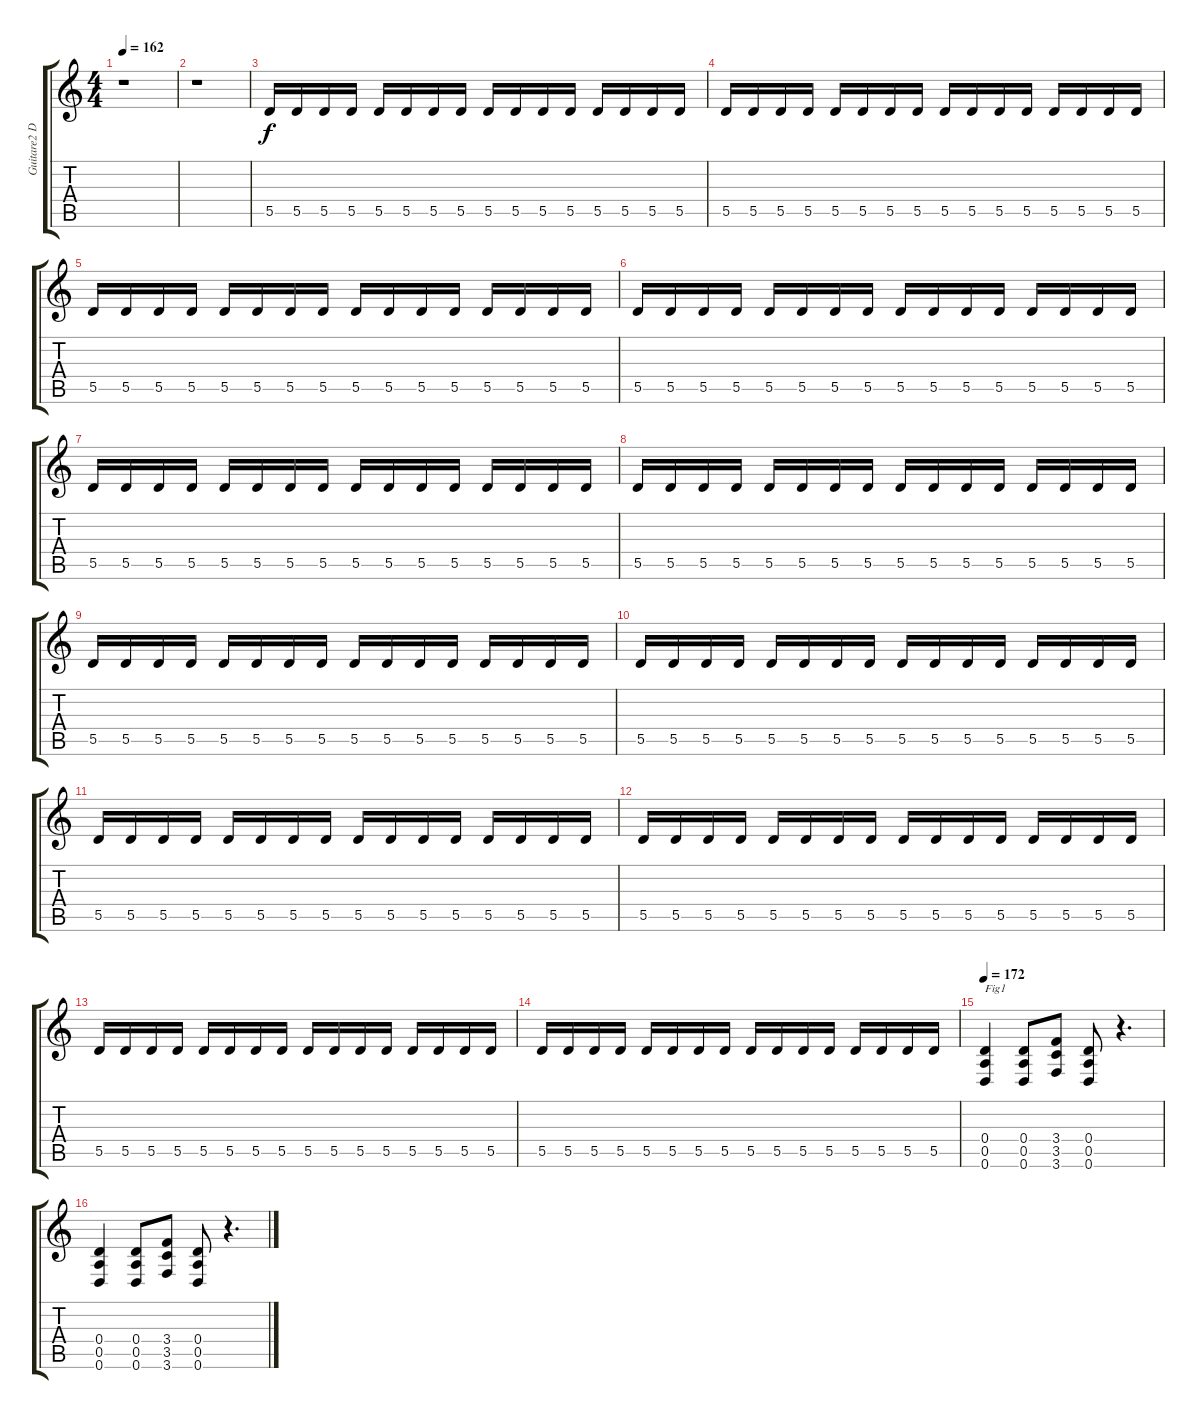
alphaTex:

\track ("Guitare2 Dr-D" "Guitare2 D") {instrument overdrivenguitar}
\staff {score tabs}
\tuning (E4 B3 G3 D3 A2 D2) {hide}
\ts (4 4)
\tempo 162
\clef g2
\ks c
r.1{dy f instrument overdrivenguitar} |
r.1 |
5.5.16{instrument electricguitarmuted} 5.5.16 5.5.16 5.5.16 5.5.16 5.5.16 5.5.16 5.5.16 5.5.16 5.5.16 5.5.16 5.5.16 5.5.16 5.5.16 5.5.16 5.5.16 |
5.5.16 5.5.16 5.5.16 5.5.16 5.5.16 5.5.16 5.5.16 5.5.16 5.5.16 5.5.16 5.5.16 5.5.16 5.5.16 5.5.16 5.5.16 5.5.16 |
5.5.16 5.5.16 5.5.16 5.5.16 5.5.16 5.5.16 5.5.16 5.5.16 5.5.16 5.5.16 5.5.16 5.5.16 5.5.16 5.5.16 5.5.16 5.5.16 |
5.5.16 5.5.16 5.5.16 5.5.16 5.5.16 5.5.16 5.5.16 5.5.16 5.5.16 5.5.16 5.5.16 5.5.16 5.5.16 5.5.16 5.5.16 5.5.16 |
5.5.16 5.5.16 5.5.16 5.5.16 5.5.16 5.5.16 5.5.16 5.5.16 5.5.16 5.5.16 5.5.16 5.5.16 5.5.16 5.5.16 5.5.16 5.5.16 |
5.5.16 5.5.16 5.5.16 5.5.16 5.5.16 5.5.16 5.5.16 5.5.16 5.5.16 5.5.16 5.5.16 5.5.16 5.5.16 5.5.16 5.5.16 5.5.16 |
5.5.16 5.5.16 5.5.16 5.5.16 5.5.16 5.5.16 5.5.16 5.5.16 5.5.16 5.5.16 5.5.16 5.5.16 5.5.16 5.5.16 5.5.16 5.5.16 |
5.5.16 5.5.16 5.5.16 5.5.16 5.5.16 5.5.16 5.5.16 5.5.16 5.5.16 5.5.16 5.5.16 5.5.16 5.5.16 5.5.16 5.5.16 5.5.16 |
5.5.16 5.5.16 5.5.16 5.5.16 5.5.16 5.5.16 5.5.16 5.5.16 5.5.16 5.5.16 5.5.16 5.5.16 5.5.16 5.5.16 5.5.16 5.5.16 |
5.5.16 5.5.16 5.5.16 5.5.16 5.5.16 5.5.16 5.5.16 5.5.16 5.5.16 5.5.16 5.5.16 5.5.16 5.5.16 5.5.16 5.5.16 5.5.16 |
5.5.16 5.5.16 5.5.16 5.5.16 5.5.16 5.5.16 5.5.16 5.5.16 5.5.16 5.5.16 5.5.16 5.5.16 5.5.16 5.5.16 5.5.16 5.5.16 |
5.5.16 5.5.16 5.5.16 5.5.16 5.5.16 5.5.16 5.5.16 5.5.16 5.5.16 5.5.16 5.5.16 5.5.16 5.5.16 5.5.16 5.5.16 5.5.16 |
\tempo 172
(0.4 0.5 0.6).4{txt "Fig1" instrument overdrivenguitar} (0.4 0.5 0.6).8 (3.4 3.5 3.6).8 (0.4 0.5 0.6).8 r.4{d} |
(0.4 0.5 0.6).4 (0.4 0.5 0.6).8 (3.4 3.5 3.6).8 (0.4 0.5 0.6).8 r.4{d}
